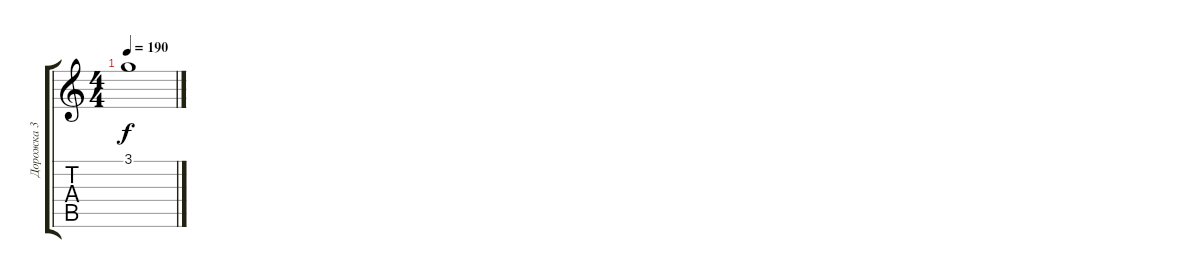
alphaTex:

\track ("Дорожка 3" "Дорожка 3") {instrument distortionguitar}
\staff {score tabs}
\tuning (E4 B3 G3 D3 A2 E2) {hide}
\ts (4 4)
\tempo 190
\clef g2
\ks c
3.1.1{dy f}
